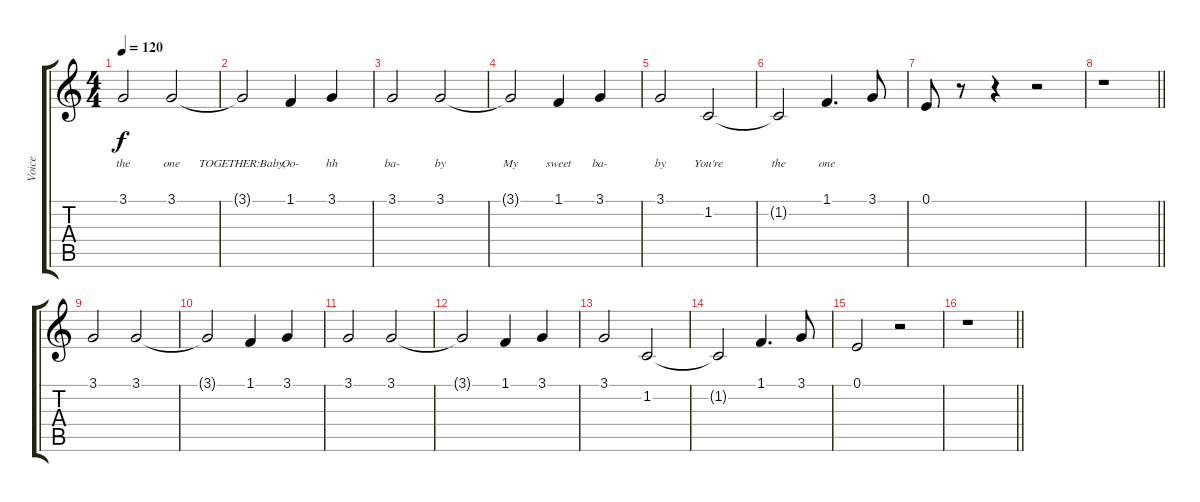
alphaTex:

\track ("Voice" "Voice") {instrument altosax}
\staff {score tabs}
\tuning (E4 B3 G3 D3 A2 E2) {hide}
\ts (4 4)
\tempo 120
\clef g2
\ks c
3.1.2{lyrics (0 "") lyrics (1 "the") lyrics (2 "") lyrics (3 "") lyrics (4 "") dy f} 3.1.2{lyrics (0 "") lyrics (1 "one") lyrics (2 "") lyrics (3 "") lyrics (4 "")} |
3.1{t}.2{lyrics (0 "") lyrics (1 "TOGETHER:Baby,") lyrics (2 "") lyrics (3 "") lyrics (4 "")} 1.1.4{lyrics (0 "") lyrics (1 "Oo-") lyrics (2 "") lyrics (3 "") lyrics (4 "")} 3.1.4{lyrics (0 "") lyrics (1 "hh") lyrics (2 "") lyrics (3 "") lyrics (4 "")} |
3.1.2{lyrics (0 "") lyrics (1 "ba-") lyrics (2 "") lyrics (3 "") lyrics (4 "")} 3.1.2{lyrics (0 "") lyrics (1 "by") lyrics (2 "") lyrics (3 "") lyrics (4 "")} |
3.1{t}.2{lyrics (0 "") lyrics (1 "My") lyrics (2 "") lyrics (3 "") lyrics (4 "")} 1.1.4{lyrics (0 "") lyrics (1 "sweet") lyrics (2 "") lyrics (3 "") lyrics (4 "")} 3.1.4{lyrics (0 "") lyrics (1 "ba-") lyrics (2 "") lyrics (3 "") lyrics (4 "")} |
3.1.2{lyrics (0 "") lyrics (1 "by") lyrics (2 "") lyrics (3 "") lyrics (4 "")} 1.2.2{lyrics (0 "") lyrics (1 "You're") lyrics (2 "") lyrics (3 "") lyrics (4 "")} |
1.2{t}.2{lyrics (0 "") lyrics (1 "the") lyrics (2 "") lyrics (3 "") lyrics (4 "")} 1.1.4{d lyrics (0 "") lyrics (1 "one") lyrics (2 "") lyrics (3 "") lyrics (4 "")} 3.1.8 |
0.1.8 r.8 r.4 r.2 |
\barLineRight lightlight
r.1 |
3.1.2 3.1.2 |
3.1{t}.2 1.1.4 3.1.4 |
3.1.2 3.1.2 |
3.1{t}.2 1.1.4 3.1.4 |
3.1.2 1.2.2 |
1.2{t}.2 1.1.4{d} 3.1.8 |
0.1.2 r.2 |
\barLineRight lightlight
r.1
